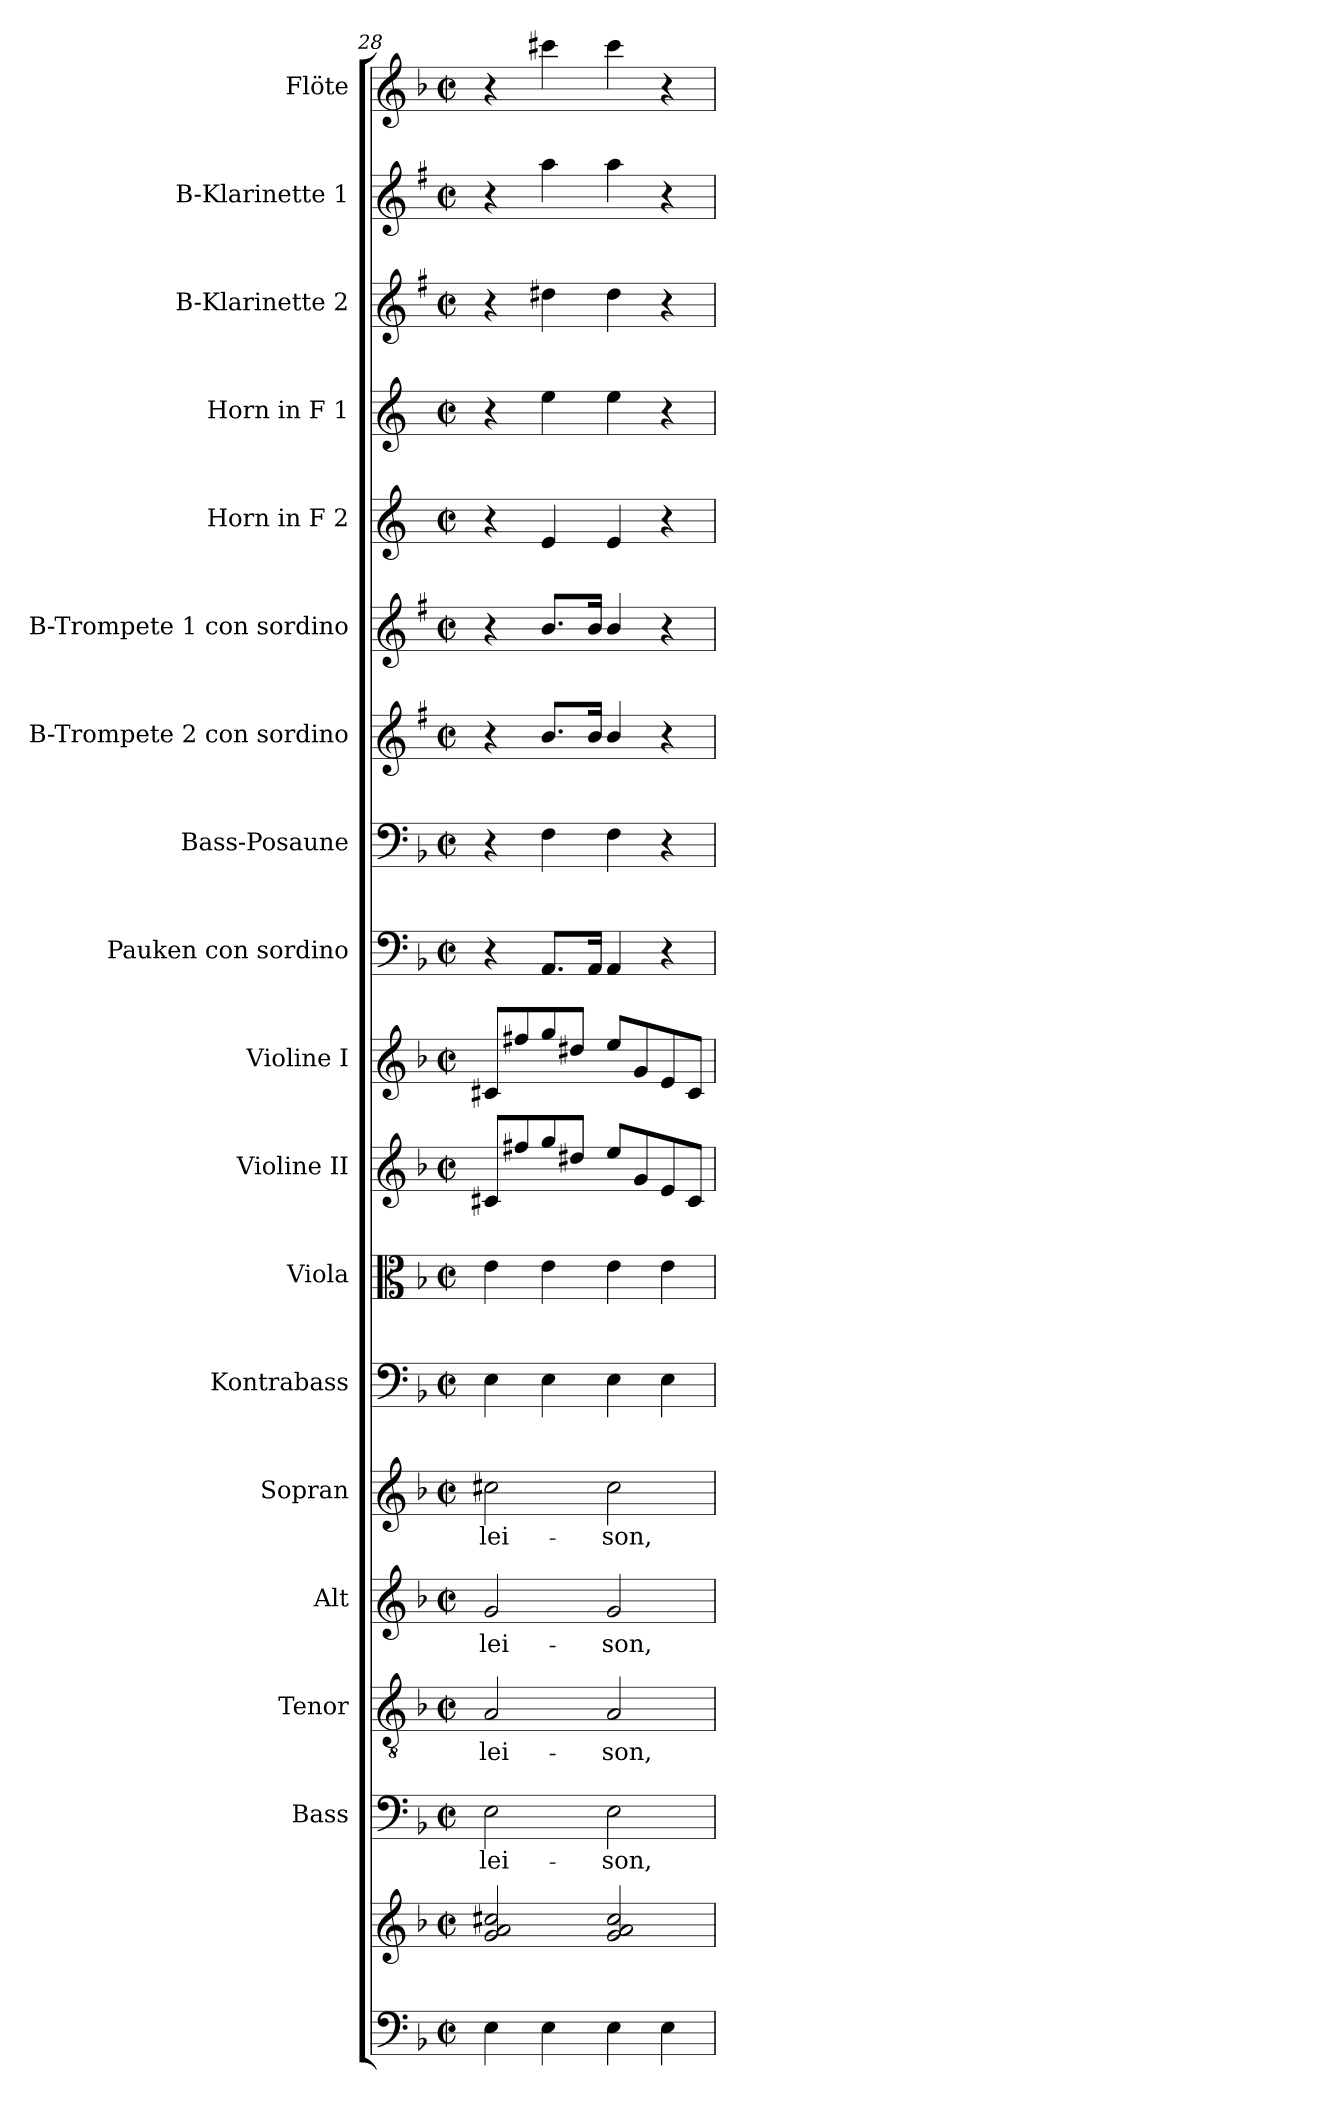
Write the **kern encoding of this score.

**kern	**kern	**kern	**text	**kern	**text	**kern	**text	**kern	**text	**kern	**kern	**kern	**kern	**kern	**kern	**kern	**kern	**kern	**kern	**kern	**kern	**kern
*part18	*part18	*part17	*part17	*part16	*part16	*part15	*part15	*part14	*part14	*part13	*part12	*part11	*part10	*part9	*part8	*part7	*part6	*part5	*part4	*part3	*part2	*part1
*staff19	*staff18	*staff17	*staff17	*staff16	*staff16	*staff15	*staff15	*staff14	*staff14	*staff13	*staff12	*staff11	*staff10	*staff9	*staff8	*staff7	*staff6	*staff5	*staff4	*staff3	*staff2	*staff1
*	*	*I"Bass	*	*I"Tenor	*	*I"Alt	*	*I"Sopran	*	*I"Kontrabass	*I"Viola	*I"Violine II	*I"Violine I	*I"Pauken con sordino	*I"Bass-Posaune	*I"B-Trompete 2 con sordino	*I"B-Trompete 1 con sordino	*I"Horn in F 2	*I"Horn in F 1	*I"B-Klarinette 2	*I"B-Klarinette 1	*I"Flöte
*	*	*I'B.	*	*I'T.	*	*I'A.	*	*I'S.	*	*I'Kb.	*I'Vla.	*I'Vl. II	*I'Vl. I	*I'Pk.	*I'B. Pos.	*I'B Trp. 2	*I'B Trp. 1	*	*	*I'B Kl. 2	*I'B Kl. 1	*I'Fl.
*clefF4	*clefG2	*clefF4	*	*clefGv2	*	*clefG2	*	*clefG2	*	*clefF4	*clefC3	*clefG2	*clefG2	*clefF4	*clefF4	*clefG2	*clefG2	*clefG2	*clefG2	*clefG2	*clefG2	*clefG2
*	*	*	*	*	*	*	*	*	*	*ITrd7c12	*	*	*	*	*	*ITrd1c2	*ITrd1c2	*ITrd4c7	*ITrd4c7	*ITrd1c2	*ITrd1c2	*
*k[b-]	*k[b-]	*k[b-]	*	*k[b-]	*	*k[b-]	*	*k[b-]	*	*k[b-]	*k[b-]	*k[b-]	*k[b-]	*k[b-]	*k[b-]	*k[b-]	*k[b-]	*k[b-]	*k[b-]	*k[b-]	*k[b-]	*k[b-]
*F:	*F:	*F:	*	*F:	*	*F:	*	*F:	*	*F:	*F:	*F:	*F:	*F:	*F:	*F:	*F:	*F:	*F:	*F:	*F:	*F:
*M2/2	*M2/2	*M2/2	*	*M2/2	*	*M2/2	*	*M2/2	*	*M2/2	*M2/2	*M2/2	*M2/2	*M2/2	*M2/2	*M2/2	*M2/2	*M2/2	*M2/2	*M2/2	*M2/2	*M2/2
*met(c|)	*met(c|)	*met(c|)	*	*met(c|)	*	*met(c|)	*	*met(c|)	*	*met(c|)	*met(c|)	*met(c|)	*met(c|)	*met(c|)	*met(c|)	*met(c|)	*met(c|)	*met(c|)	*met(c|)	*met(c|)	*met(c|)	*met(c|)
=28	=28	=28	=28	=28	=28	=28	=28	=28	=28	=28	=28	=28	=28	=28	=28	=28	=28	=28	=28	=28	=28	=28
!	!	!	!LO:LY:b	!	!LO:LY:b	!	!LO:LY:b	!	!LO:LY:b	!	!	!	!	!	!	!	!	!	!	!	!	!
4E\	2g/ 2a/ 2cc#X/	2E\	-lei-	2A/	-lei-	2g/	-lei-	2cc#X\	-lei-	4EE\	4e\	8c#X/L	8c#X/L	4r	4r	4r	4r	4r	4r	4r	4r	4r
.	.	.	.	.	.	.	.	.	.	.	.	8ff#X/	8ff#X/	.	.	.	.	.	.	.	.	.
4E\	.	.	.	.	.	.	.	.	.	4EE\	4e\	8gg/	8gg/	8.AA/L	4F\	8.a/L	8.a/L	4A/	4a\	4cc#X\	4gg\	4ccc#X\
.	.	.	.	.	.	.	.	.	.	.	.	8dd#X/J	8dd#X/J	.	.	.	.	.	.	.	.	.
.	.	.	.	.	.	.	.	.	.	.	.	.	.	16AA/Jk	.	16a/Jk	16a/Jk	.	.	.	.	.
!	!	!	!LO:LY:b	!	!LO:LY:b	!	!LO:LY:b	!	!LO:LY:b	!	!	!	!	!	!	!	!	!	!	!	!	!
4E\	2g/ 2a/ 2cc#/	2E\	-son,	2A/	-son,	2g/	-son,	2cc#\	-son,	4EE\	4e\	8ee/L	8ee/L	4AA/	4F\	4a/	4a/	4A/	4a\	4cc#\	4gg\	4ccc#\
.	.	.	.	.	.	.	.	.	.	.	.	8g/	8g/	.	.	.	.	.	.	.	.	.
4E\	.	.	.	.	.	.	.	.	.	4EE\	4e\	8e/	8e/	4r	4r	4r	4r	4r	4r	4r	4r	4r
.	.	.	.	.	.	.	.	.	.	.	.	8c#/J	8c#/J	.	.	.	.	.	.	.	.	.
=	=	=	=	=	=	=	=	=	=	=	=	=	=	=	=	=	=	=	=	=	=	=
*-	*-	*-	*-	*-	*-	*-	*-	*-	*-	*-	*-	*-	*-	*-	*-	*-	*-	*-	*-	*-	*-	*-
